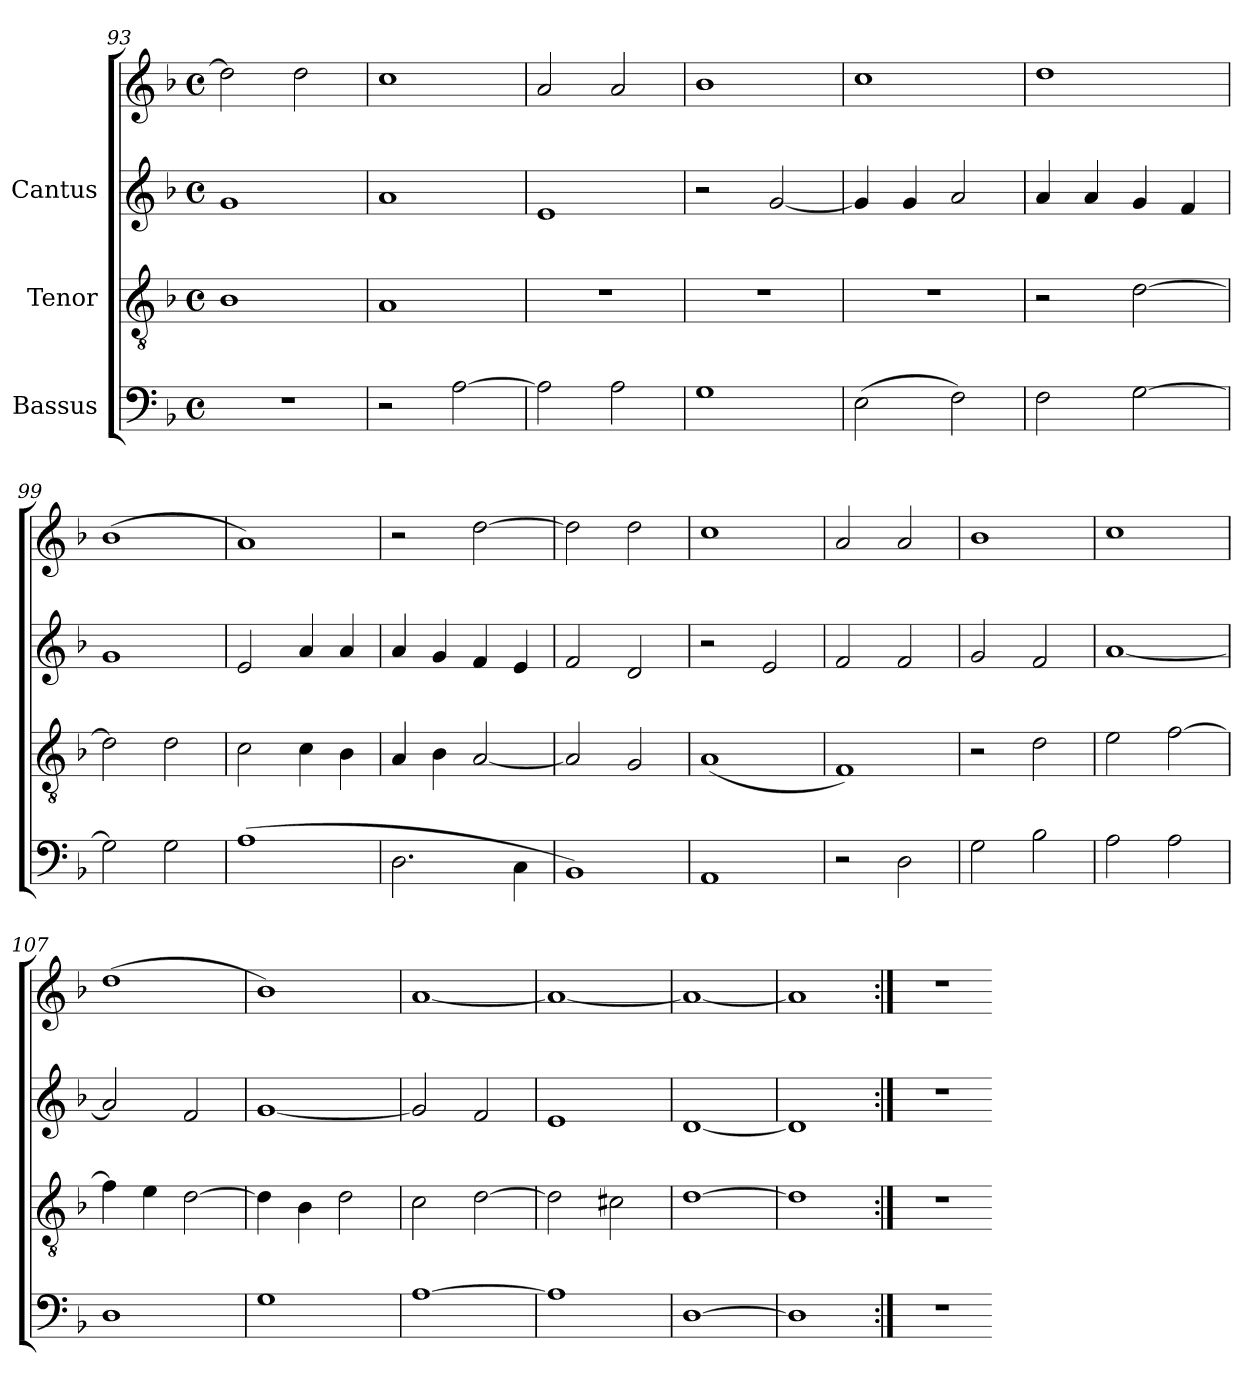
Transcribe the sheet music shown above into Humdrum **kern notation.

**kern	**kern	**kern	**kern
*part3	*part2	*part1	*part1
*staff4	*staff3	*staff2	*staff1
*I"Bassus	*I"Tenor	*I"Cantus	*
*clefF4	*clefGv2	*clefG2	*clefG2
*k[b-]	*k[b-]	*k[b-]	*k[b-]
*F:	*F:	*F:	*F:
*M4/4	*M4/4	*M4/4	*M4/4
*met(c)	*met(c)	*met(c)	*met(c)
=93	=93	=93	=93
1r	1B-	1g	2dd\]
.	.	.	2dd\
=94	=94	=94	=94
2r	1A	1a	1cc
[>2A\	.	.	.
=95	=95	=95	=95
2A\]	1r	1e	2a/
2A\	.	.	2a/
=96	=96	=96	=96
1G	1r	2r	1b-
.	.	[<2g/	.
=97	=97	=97	=97
(>2E\	1r	4g/]	1cc
.	.	4g/	.
2F\)	.	2a/	.
=98	=98	=98	=98
2F\	2r	4a/	1dd
.	.	4a/	.
[>2G\	[>2d\	4g/	.
.	.	4f/	.
=99	=99	=99	=99
2G\]	2d\]	1g	(>1b-
2G\	2d\	.	.
!!LO:PB:g=z
=100	=100	=100	=100
(>1A	2c\	2e/	1a)
.	4c\	4a/	.
.	4B-\	4a/	.
=101	=101	=101	=101
2.D\	4A/	4a/	2r
.	4B-\	4g/	.
.	[<2A/	4f/	[>2dd\
4C\	.	4e/	.
=102	=102	=102	=102
1BB-)	2A/]	2f/	2dd\]
.	2G/	2d/	2dd\
=103	=103	=103	=103
1AA	(<1A	2r	1cc
.	.	2e/	.
=104	=104	=104	=104
2r	1F)	2f/	2a/
2D\	.	2f/	2a/
=105	=105	=105	=105
2G\	2r	2g/	1b-
2B-\	2d\	2f/	.
=106	=106	=106	=106
2A\	2e\	[<1a	1cc
2A\	[>2f\	.	.
=107	=107	=107	=107
1D	4f\]	2a/]	(>1dd
.	4e\	.	.
.	[>2d\	2f/	.
!!LO:LB:g=z
=108	=108	=108	=108
1G	4d\]	[<1g	1b-)
.	4B-\	.	.
.	2d\	.	.
=109	=109	=109	=109
[>1A	2c\	2g/]	[<1a
.	[>2d\	2f/	.
=110	=110	=110	=110
1A]	2d\]	1e	1a_<
.	2c#X\	.	.
=111	=111	=111	=111
[>1D	[>1d	[<1d	1a_<
=112	=112	=112	=112
1D]	1d]	1d]	1a]
=113:|!	=113:|!	=113:|!	=113:|!
1r	1r	1r	1r
=	=	==	==
*-	*-	*-	*-
